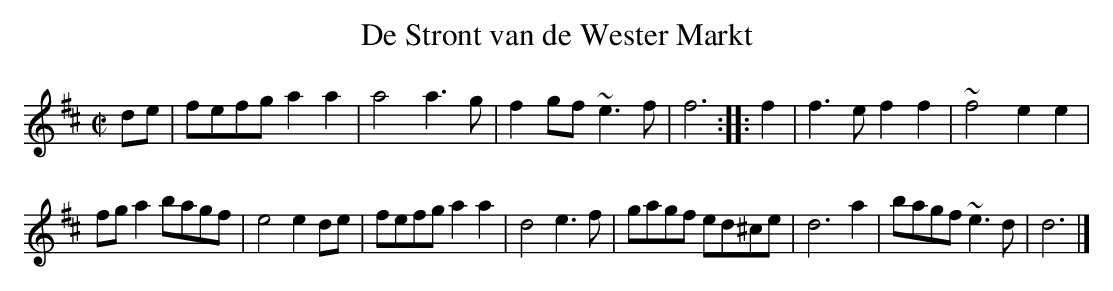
X:1
T:De Stront van de Wester Markt
M:C|
K:Dmaj
de|fefga2a2|a4a3g|f2gf~e3f|f6:||:f2|f3ef2f2|~f4e2e2|
fga2bagf|e4e2de|fefga2a2|d4e3f|gagf ed^ce|d6a2|bagf~e3d|d6|]
